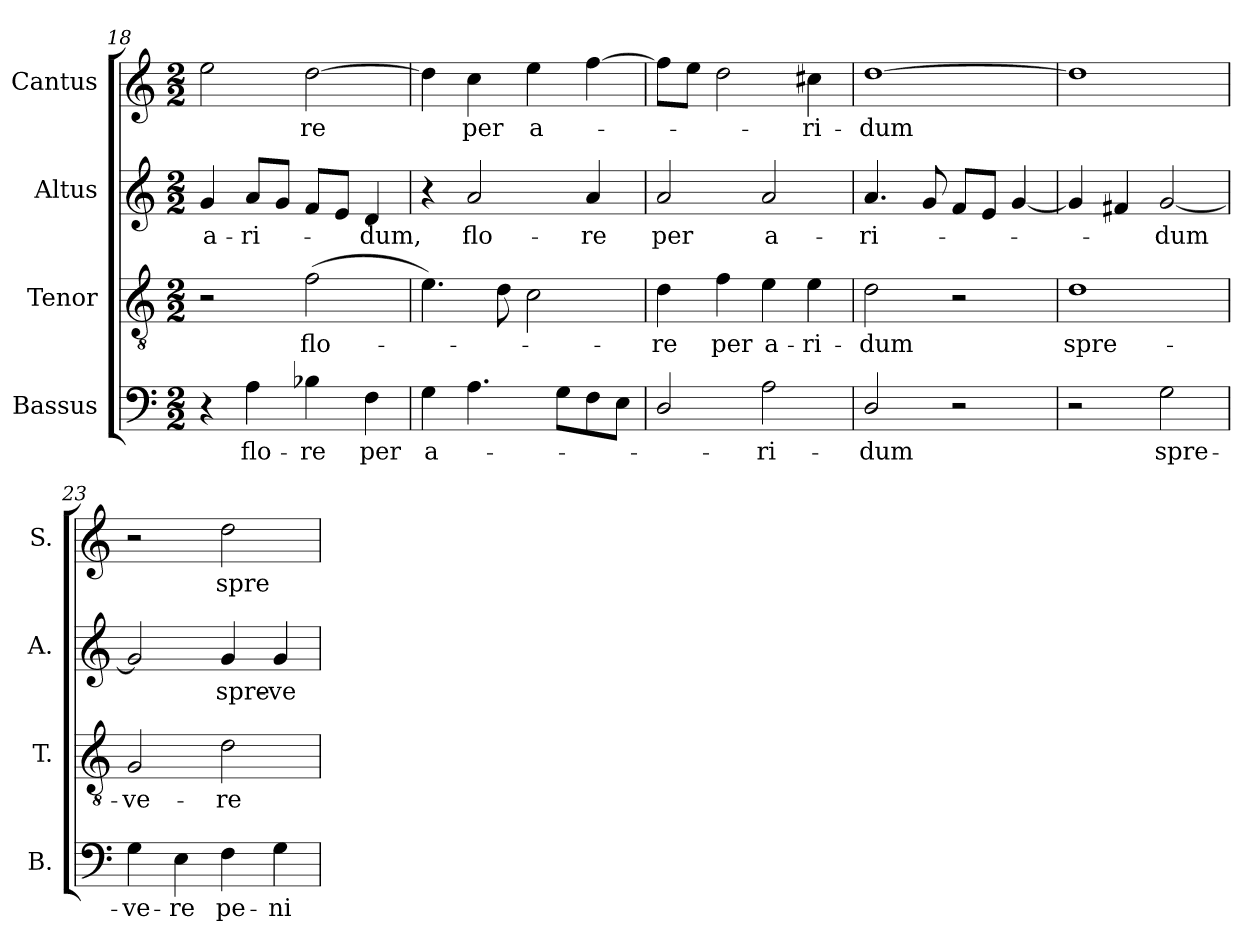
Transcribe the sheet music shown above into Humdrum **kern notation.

**kern	**text	**kern	**text	**kern	**text	**kern	**text
*part4	*part4	*part3	*part3	*part2	*part2	*part1	*part1
*staff4	*staff4	*staff3	*staff3	*staff2	*staff2	*staff1	*staff1
*I"Bassus	*	*I"Tenor	*	*I"Altus	*	*I"Cantus	*
*I'B.	*	*I'T.	*	*I'A.	*	*I'S.	*
!!LO:LB:g=z
*clefF4	*	*clefGv2	*	*clefG2	*	*clefG2	*
*	*	*ITrd7c12	*	*	*	*	*
*k[]	*	*k[]	*	*k[]	*	*k[]	*
*C:	*	*C:	*	*C:	*	*C:	*
*M2/2	*	*M2/2	*	*M2/2	*	*M2/2	*
=18	=18	=18	=18	=18	=18	=18	=18
!	!	!	!	!	!LO:LY:b:color=#000000	!	!
4r	.	2r	.	4gi/	a-	2eei\	.
!	!LO:LY:b:color=#000000	!	!	!	!	!	!
!	!	!	!	!	!LO:LY:b:color=#000000	!	!
4Ai\	flo-	.	.	8ai/L	-ri-	.	.
.	.	.	.	8gi/J	.	.	.
!	!LO:LY:b:color=#000000	!	!	!	!	!	!
!	!	!	!LO:LY:b:color=#000000	!	!	!	!
!	!	!	!	!	!	!	!LO:LY:b:color=#000000
4B-Xi\	-re	(2Fi\	flo-	8fi/L	.	[2ddi\	-re
.	.	.	.	8ei/J	.	.	.
!	!LO:LY:b:color=#000000	!	!	!	!	!	!
!	!	!	!	!	!LO:LY:b:color=#000000	!	!
4Fi\	per	.	.	4di/	-dum,	.	.
=19	=19	=19	=19	=19	=19	=19	=19
!	!LO:LY:b:color=#000000	!	!	!	!	!	!
4Gi\	a-	4.Ei\)	.	4r	.	4ddi\]	.
!	!	!	!	!	!LO:LY:b:color=#000000	!	!
!	!	!	!	!	!	!	!LO:LY:b:color=#000000
4.Ai\	.	.	.	2ai/	flo-	4cci\	per
.	.	8Di\	.	.	.	.	.
!	!	!	!	!	!	!	!LO:LY:b:color=#000000
.	.	2Ci\	.	.	.	4eei\	a-
8Gi\L	.	.	.	.	.	.	.
!	!	!	!	!	!LO:LY:b:color=#000000	!	!
8Fi\	.	.	.	4ai/	-re	[4ffi\	.
8Ei\J	.	.	.	.	.	.	.
=20	=20	=20	=20	=20	=20	=20	=20
!	!	!	!LO:LY:b:color=#000000	!	!	!	!
!	!	!	!	!	!LO:LY:b:color=#000000	!	!
2Di/	.	4Di\	-re	2ai/	per	8ffi\L]	.
.	.	.	.	.	.	8eei\J	.
!	!	!	!LO:LY:b:color=#000000	!	!	!	!
.	.	4Fi\	per	.	.	2ddi\	.
!	!LO:LY:b:color=#000000	!	!	!	!	!	!
!	!	!	!LO:LY:b:color=#000000	!	!	!	!
!	!	!	!	!	!LO:LY:b:color=#000000	!	!
2Ai\	-ri-	4Ei\	a-	2ai/	a-	.	.
!	!	!	!LO:LY:b:color=#000000	!	!	!	!
!	!	!	!	!	!	!	!LO:LY:b:color=#000000
.	.	4Ei\	-ri-	.	.	4cc#Xi\	-ri-
=21	=21	=21	=21	=21	=21	=21	=21
!	!LO:LY:b:color=#000000	!	!	!	!	!	!
!	!	!	!LO:LY:b:color=#000000	!	!	!	!
!	!	!	!	!	!LO:LY:b:color=#000000	!	!
!	!	!	!	!	!	!	!LO:LY:b:color=#000000
2Di/	-dum	2Di\	-dum	4.ai/	-ri-	[1ddi	-dum
.	.	.	.	8gi/	.	.	.
2r	.	2r	.	8fi/L	.	.	.
.	.	.	.	8ei/J	.	.	.
.	.	.	.	[4gi/	.	.	.
!!LO:PB:g=z
=22	=22	=22	=22	=22	=22	=22	=22
!	!	!	!LO:LY:b:color=#000000	!	!	!	!
2r	.	1Di	spre-	4gi/]	.	1ddi]	.
.	.	.	.	4f#Xi/	.	.	.
!	!LO:LY:b:color=#000000	!	!	!	!	!	!
!	!	!	!	!	!LO:LY:b:color=#000000	!	!
2Gi\	spre-	.	.	[2gi/	-dum	.	.
=23	=23	=23	=23	=23	=23	=23	=23
!	!LO:LY:b:color=#000000	!	!	!	!	!	!
!	!	!	!LO:LY:b:color=#000000	!	!	!	!
4Gi\	-ve-	2GGi/	-ve-	2gi/]	.	2r	.
!	!LO:LY:b:color=#000000	!	!	!	!	!	!
4Ei\	-re	.	.	.	.	.	.
!	!LO:LY:b:color=#000000	!	!	!	!	!	!
!	!	!	!LO:LY:b:color=#000000	!	!	!	!
!	!	!	!	!	!LO:LY:b:color=#000000	!	!
!	!	!	!	!	!	!	!LO:LY:b:color=#000000
4Fi\	pe-	2Di\	-re	4gi/	spre-	2ddi\	spre-
!	!LO:LY:b:color=#000000	!	!	!	!	!	!
!	!	!	!	!	!LO:LY:b:color=#000000	!	!
4Gi\	-ni-	.	.	4gi/	-ve-	.	.
=	=	=	=	=	=	=	=
*-	*-	*-	*-	*-	*-	*-	*-
